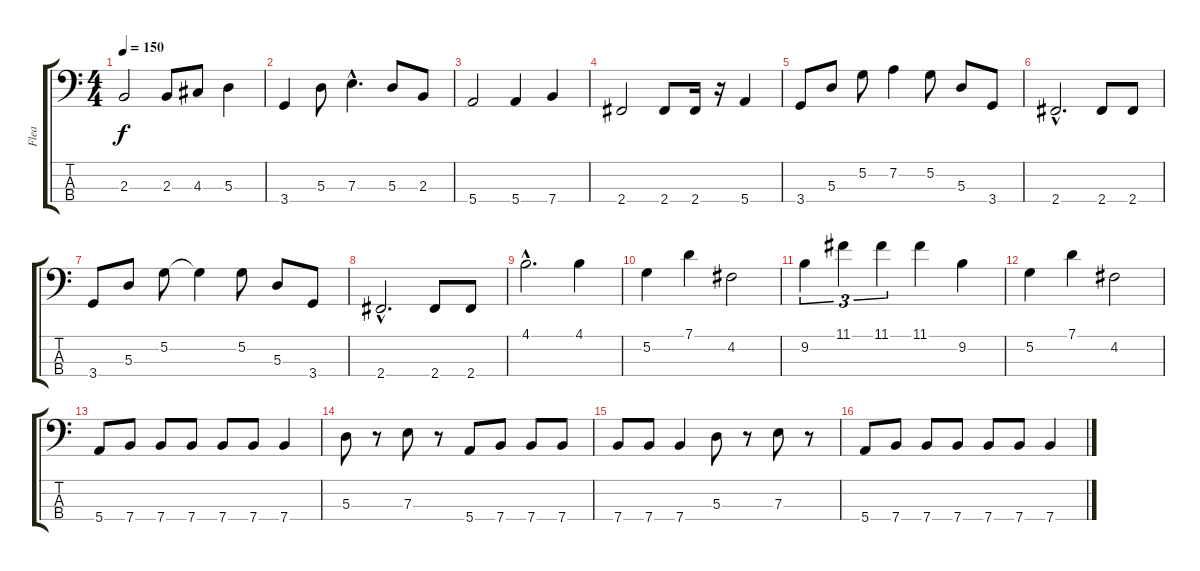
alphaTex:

\track ("Flea" "Flea") {instrument electricbassfinger}
\staff {score tabs}
\tuning (G2 D2 A1 E1) {hide}
\ts (4 4)
\tempo 150
\clef f4
\ks c
2.3.2{dy f} 2.3.8 4.3.8 5.3.4 |
3.4.4 5.3.8 7.3{hac}.4{d} 5.3.8 2.3.8 |
5.4.2 5.4.4 7.4.4 |
2.4.2 2.4.8 2.4.16 r.16 5.4.4 |
3.4.8 5.3.8 5.2.8 7.2.4 5.2.8 5.3.8 3.4.8 |
2.4{hac}.2{d} 2.4.8 2.4.8 |
3.4.8 5.3.8 5.2.8 5.2{t}.4 5.2.8 5.3.8 3.4.8 |
2.4{hac}.2{d} 2.4.8 2.4.8 |
4.1{hac}.2{d} 4.1.4 |
5.2.4 7.1.4 4.2.2 |
9.2.4{tu (3 2)} 11.1.4{tu (3 2)} 11.1.4{tu (3 2)} 11.1.4 9.2.4 |
5.2.4 7.1.4 4.2.2 |
5.4.8 7.4.8 7.4.8 7.4.8 7.4.8 7.4.8 7.4.4 |
5.3.8 r.8 7.3.8 r.8 5.4.8 7.4.8 7.4.8 7.4.8 |
7.4.8 7.4.8 7.4.4 5.3.8 r.8 7.3.8 r.8 |
5.4.8 7.4.8 7.4.8 7.4.8 7.4.8 7.4.8 7.4.4
